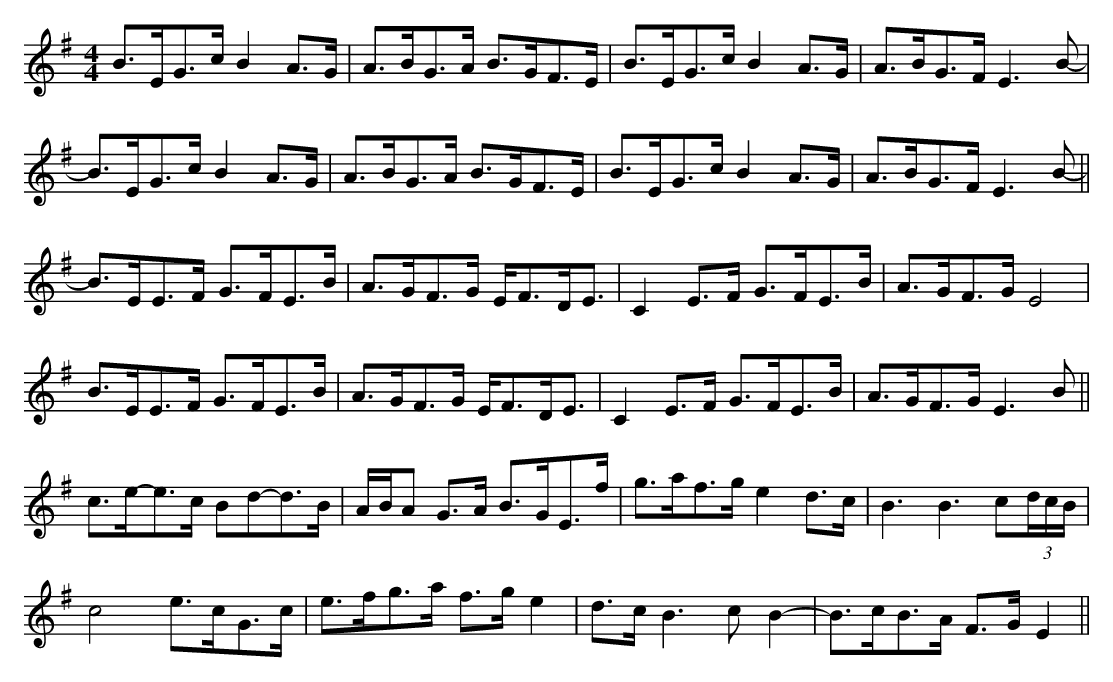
X:1
M:4/4
K:Emin
B>EG>cB2A>G|A>BG>A B>GF>E|B>EG>cB2A>G|A>BG>F E3B-|
B>EG>cB2A>G|A>BG>A B>GF>E|B>EG>cB2A>G|A>BG>F E3B-||
B>EE>F G>FE>B|A>GF>G E<FD<E|C2E>F G>FE>B|A>GF>G E4|
B>EE>F G>FE>B|A>GF>G E<FD<E|C2E>F G>FE>B|A>GF>G E3 B||
c>e-e>c Bd-d>B|A/B/A G>A B>GE>f|g>af>g e2d>c|B3 B3c(3d/c/B/|
c4 e>cG>c|e>fg>a f>ge2|d>cB3cB2-|B>cB>A F>GE2||
